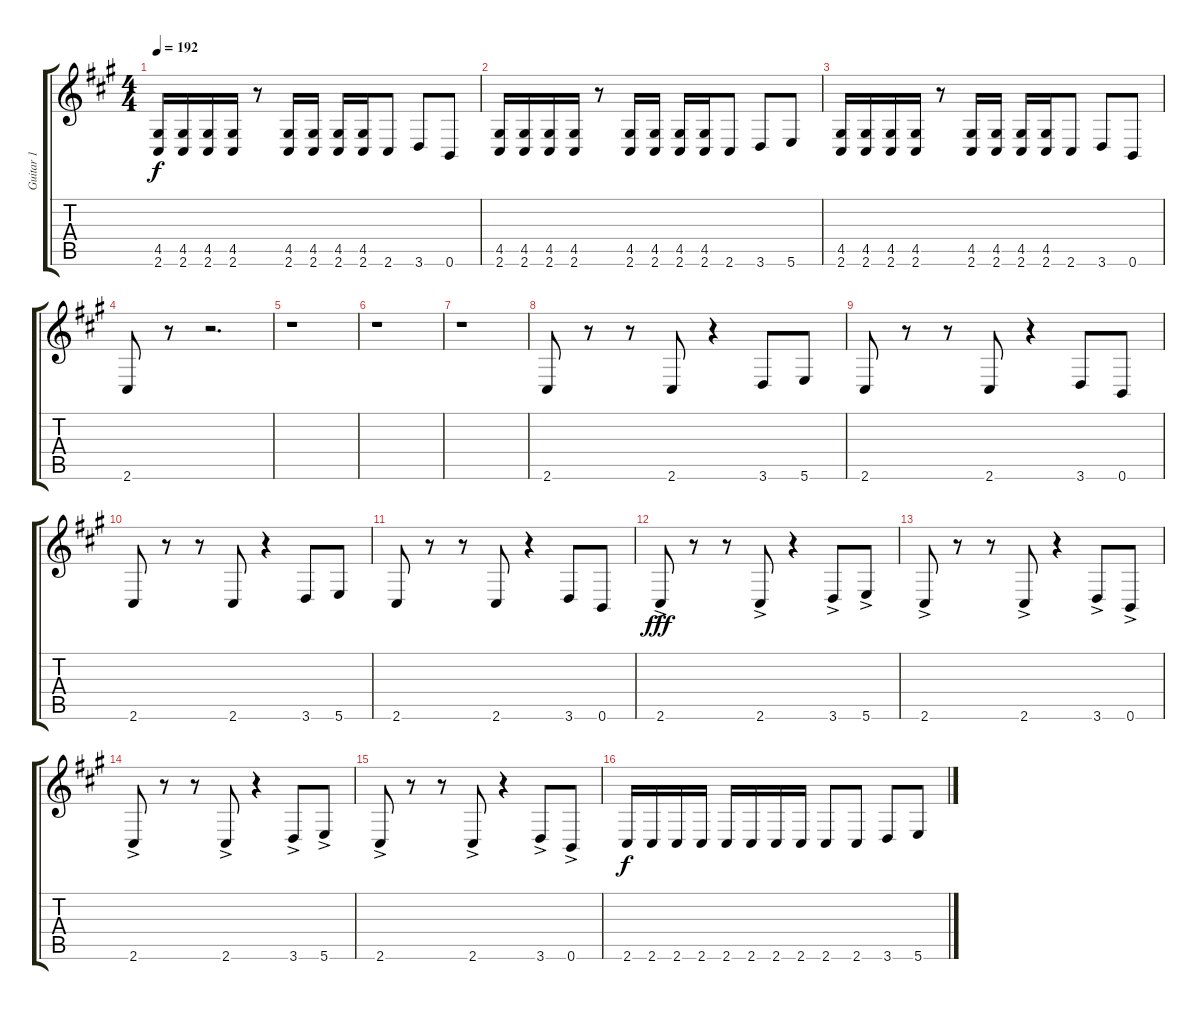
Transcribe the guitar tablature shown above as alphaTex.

\track ("Guitar 1" "Guitar 1") {instrument overdrivenguitar}
\staff {score tabs}
\tuning (B3 Gb3 D3 A2 E2 B1) {hide}
\ts (4 4)
\tempo 192
\clef g2
\ks f#minor
(4.5 2.6).16{dy f} (4.5 2.6).16 (4.5 2.6).16 (4.5 2.6).16 r.8 (4.5 2.6).16 (4.5 2.6).16 (4.5 2.6).16 (4.5 2.6).16 2.6.8 3.6.8 0.6.8 |
(4.5 2.6).16 (4.5 2.6).16 (4.5 2.6).16 (4.5 2.6).16 r.8 (4.5 2.6).16 (4.5 2.6).16 (4.5 2.6).16 (4.5 2.6).16 2.6.8 3.6.8 5.6.8 |
(4.5 2.6).16 (4.5 2.6).16 (4.5 2.6).16 (4.5 2.6).16 r.8 (4.5 2.6).16 (4.5 2.6).16 (4.5 2.6).16 (4.5 2.6).16 2.6.8 3.6.8 0.6.8 |
2.6.8 r.8 r.2{d} |
r.1 |
r.1 |
r.1 |
2.6.8 r.8 r.8 2.6.8 r.4 3.6.8 5.6.8 |
2.6.8 r.8 r.8 2.6.8 r.4 3.6.8 0.6.8 |
2.6.8 r.8 r.8 2.6.8 r.4 3.6.8 5.6.8 |
2.6.8 r.8 r.8 2.6.8 r.4 3.6.8 0.6.8 |
2.6{ac}.8{dy fff} r.8 r.8 2.6{ac}.8 r.4 3.6{ac}.8 5.6{ac}.8 |
2.6{ac}.8 r.8 r.8 2.6{ac}.8 r.4 3.6{ac}.8 0.6{ac}.8 |
2.6{ac}.8 r.8 r.8 2.6{ac}.8 r.4 3.6{ac}.8 5.6{ac}.8 |
2.6{ac}.8 r.8 r.8 2.6{ac}.8 r.4 3.6{ac}.8 0.6{ac}.8 |
2.6.16{dy f} 2.6.16 2.6.16 2.6.16 2.6.16 2.6.16 2.6.16 2.6.16 2.6.8 2.6.8 3.6.8 5.6.8
